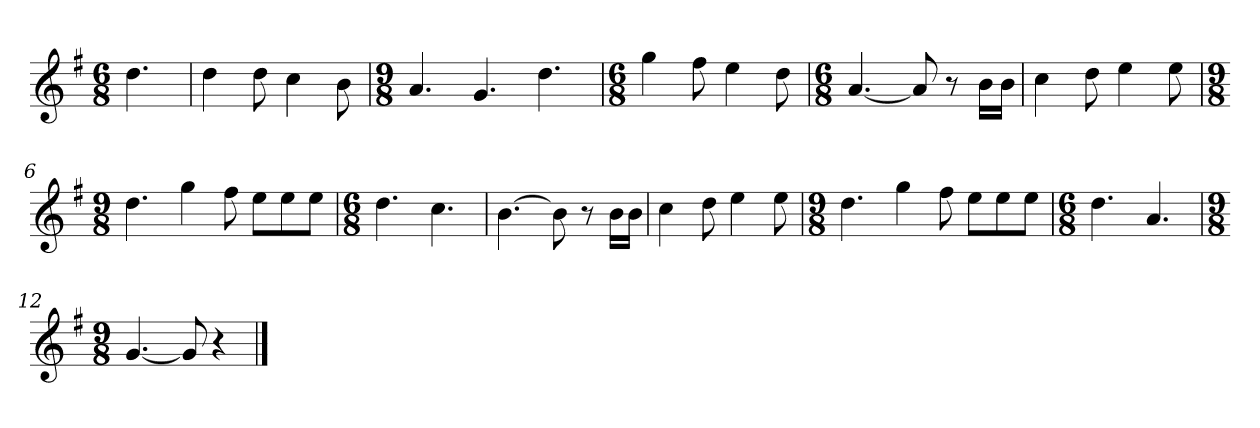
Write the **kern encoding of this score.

**kern
*part1
*staff1
*k[f#]
*M6/8
*MM120
=
4.dd
=1
4dd
8dd
4cc
8b
=2
*M9/8
4.a
4.g
4.dd
=3
*M6/8
4gg
8ff#
4ee
8dd
=4
*M6/8
[4.a
8a]
8r
16bLL
16bJJ
=5
4cc
8dd
4ee
8ee
=6
*M9/8
4.dd
4gg
8ff#
8eeL
8ee
8eeJ
=7
*M6/8
4.dd
4.cc
=8
[4.b
8b]
8r
16bLL
16bJJ
=9
4cc
8dd
4ee
8ee
=10
*M9/8
4.dd
4gg
8ff#
8eeL
8ee
8eeJ
=11
*M6/8
4.dd
4.a
=12
*M9/8
[4.g
8g]
4r
==
*-
